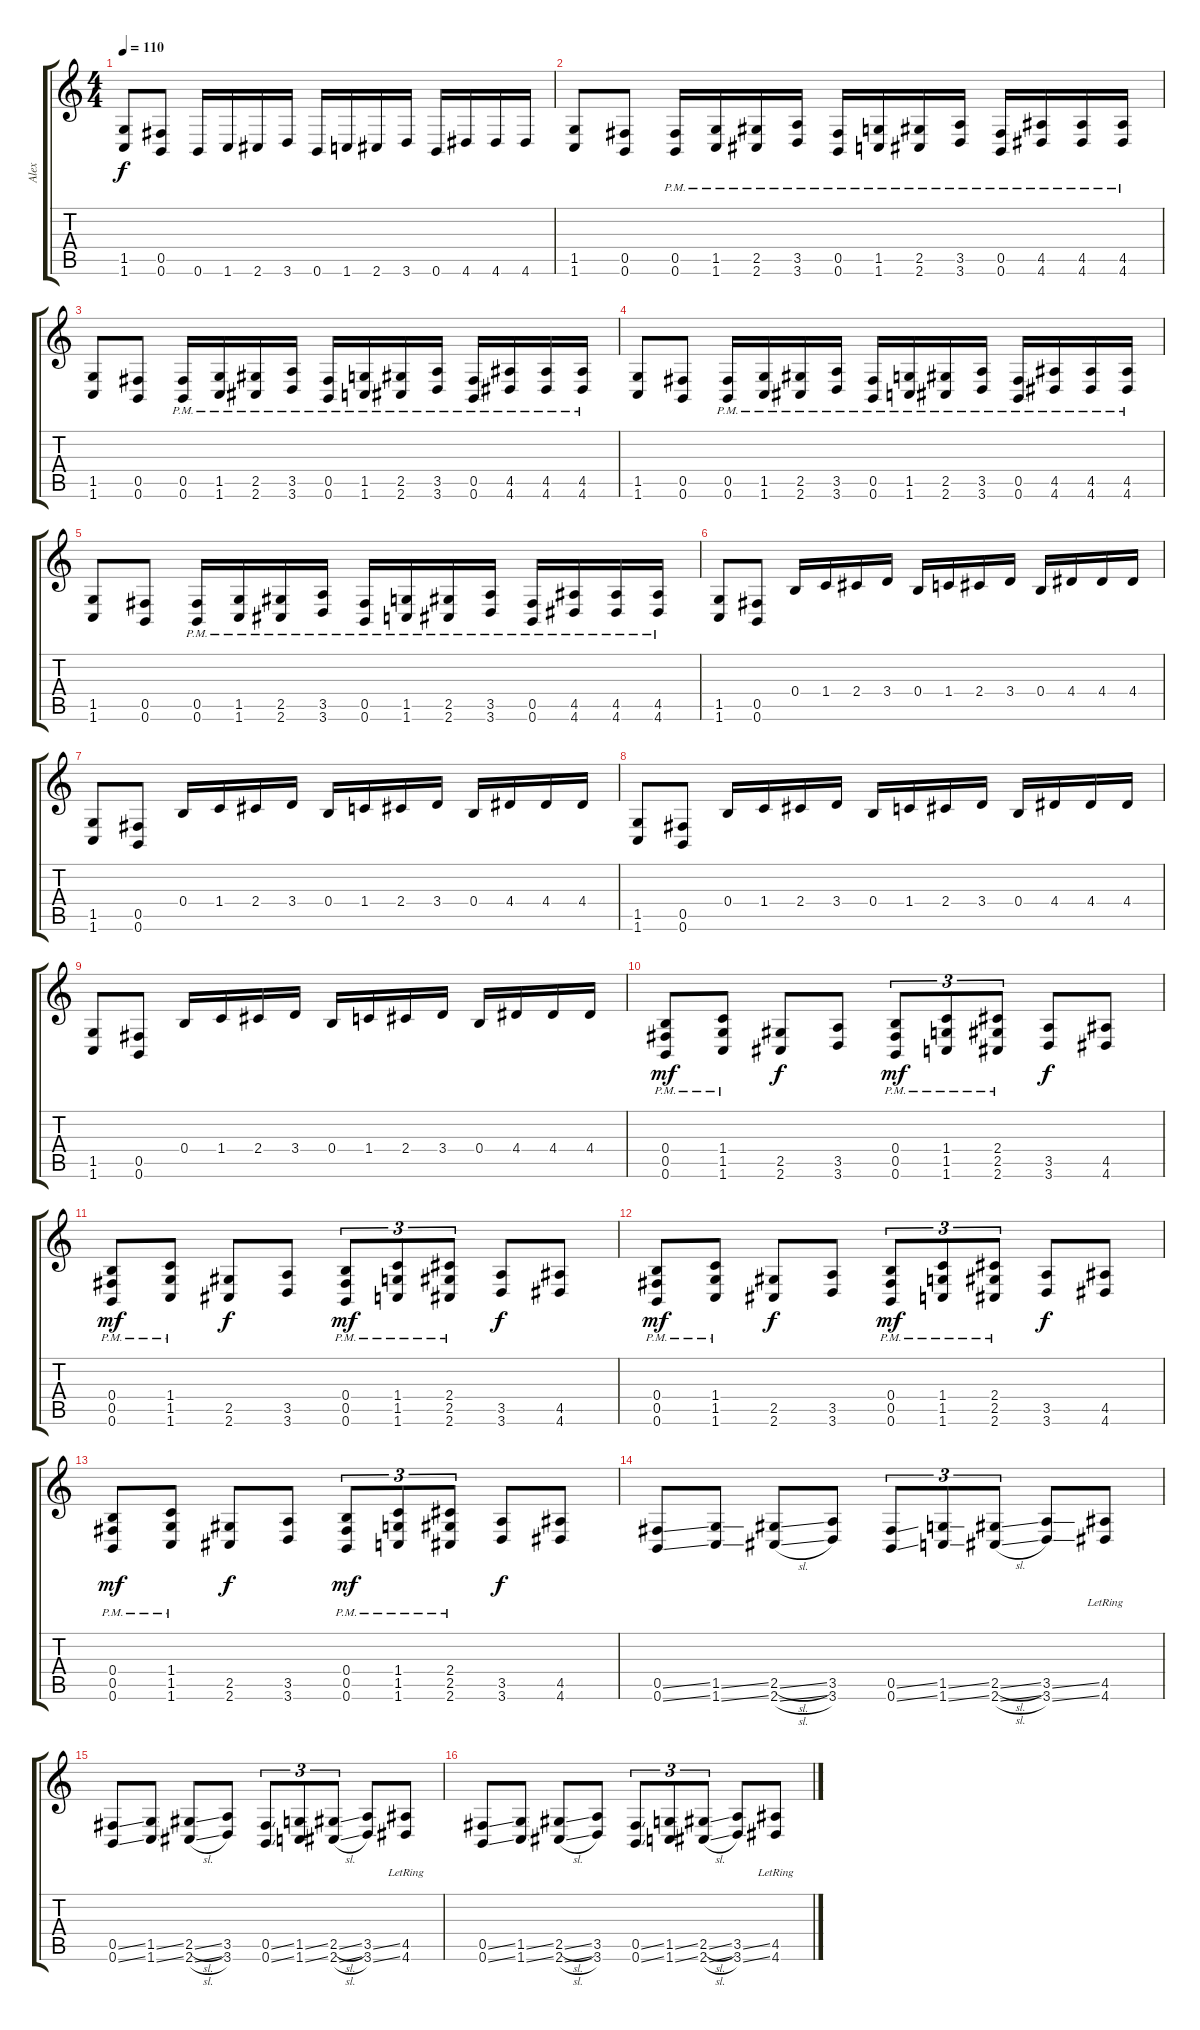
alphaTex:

\track ("Alex" "Alex") {instrument overdrivenguitar}
\staff {score tabs}
\tuning (Db4 Ab3 E3 B2 Gb2 B1) {hide}
\ts (4 4)
\tempo 110
\clef g2
\ks c
(1.5 1.6).8{dy f} (0.5 0.6).8 0.6.16 1.6.16 2.6.16 3.6.16 0.6.16 1.6.16 2.6.16 3.6.16 0.6.16 4.6.16 4.6.16 4.6.16 |
(1.5 1.6).8 (0.5 0.6).8 (0.5{pm} 0.6{pm}).16 (1.5{pm} 1.6{pm}).16 (2.5{pm} 2.6{pm}).16 (3.5{pm} 3.6{pm}).16 (0.5{pm} 0.6{pm}).16 (1.5{pm} 1.6{pm}).16 (2.5{pm} 2.6{pm}).16 (3.5{pm} 3.6{pm}).16 (0.5{pm} 0.6{pm}).16 (4.5{pm} 4.6{pm}).16 (4.5{pm} 4.6{pm}).16 (4.5{pm} 4.6{pm}).16 |
(1.5 1.6).8 (0.5 0.6).8 (0.5{pm} 0.6{pm}).16 (1.5{pm} 1.6{pm}).16 (2.5{pm} 2.6{pm}).16 (3.5{pm} 3.6{pm}).16 (0.5{pm} 0.6{pm}).16 (1.5{pm} 1.6{pm}).16 (2.5{pm} 2.6{pm}).16 (3.5{pm} 3.6{pm}).16 (0.5{pm} 0.6{pm}).16 (4.5{pm} 4.6{pm}).16 (4.5{pm} 4.6{pm}).16 (4.5{pm} 4.6{pm}).16 |
(1.5 1.6).8 (0.5 0.6).8 (0.5{pm} 0.6{pm}).16 (1.5{pm} 1.6{pm}).16 (2.5{pm} 2.6{pm}).16 (3.5{pm} 3.6{pm}).16 (0.5{pm} 0.6{pm}).16 (1.5{pm} 1.6{pm}).16 (2.5{pm} 2.6{pm}).16 (3.5{pm} 3.6{pm}).16 (0.5{pm} 0.6{pm}).16 (4.5{pm} 4.6{pm}).16 (4.5{pm} 4.6{pm}).16 (4.5{pm} 4.6{pm}).16 |
(1.5 1.6).8 (0.5 0.6).8 (0.5{pm} 0.6{pm}).16 (1.5{pm} 1.6{pm}).16 (2.5{pm} 2.6{pm}).16 (3.5{pm} 3.6{pm}).16 (0.5{pm} 0.6{pm}).16 (1.5{pm} 1.6{pm}).16 (2.5{pm} 2.6{pm}).16 (3.5{pm} 3.6{pm}).16 (0.5{pm} 0.6{pm}).16 (4.5{pm} 4.6{pm}).16 (4.5{pm} 4.6{pm}).16 (4.5{pm} 4.6{pm}).16 |
(1.5 1.6).8 (0.5 0.6).8 0.4.16 1.4.16 2.4.16 3.4.16 0.4.16 1.4.16 2.4.16 3.4.16 0.4.16 4.4.16 4.4.16 4.4.16 |
(1.5 1.6).8 (0.5 0.6).8 0.4.16 1.4.16 2.4.16 3.4.16 0.4.16 1.4.16 2.4.16 3.4.16 0.4.16 4.4.16 4.4.16 4.4.16 |
(1.5 1.6).8 (0.5 0.6).8 0.4.16 1.4.16 2.4.16 3.4.16 0.4.16 1.4.16 2.4.16 3.4.16 0.4.16 4.4.16 4.4.16 4.4.16 |
(1.5 1.6).8 (0.5 0.6).8 0.4.16 1.4.16 2.4.16 3.4.16 0.4.16 1.4.16 2.4.16 3.4.16 0.4.16 4.4.16 4.4.16 4.4.16 |
(0.4{pm} 0.5{pm} 0.6).8{dy mf} (1.4{pm} 1.5{pm} 1.6).8 (2.5 2.6).8{dy f} (3.5 3.6).8 (0.4{pm} 0.5{pm} 0.6).8{tu (3 2) dy mf} (1.4{pm} 1.5{pm} 1.6).8{tu (3 2)} (2.4{pm} 2.5{pm} 2.6).8{tu (3 2)} (3.5 3.6).8{dy f} (4.5 4.6).8 |
(0.4{pm} 0.5{pm} 0.6).8{dy mf} (1.4{pm} 1.5{pm} 1.6).8 (2.5 2.6).8{dy f} (3.5 3.6).8 (0.4{pm} 0.5{pm} 0.6).8{tu (3 2) dy mf} (1.4{pm} 1.5{pm} 1.6).8{tu (3 2)} (2.4{pm} 2.5{pm} 2.6).8{tu (3 2)} (3.5 3.6).8{dy f} (4.5 4.6).8 |
(0.4{pm} 0.5{pm} 0.6).8{dy mf} (1.4{pm} 1.5{pm} 1.6).8 (2.5 2.6).8{dy f} (3.5 3.6).8 (0.4{pm} 0.5{pm} 0.6).8{tu (3 2) dy mf} (1.4{pm} 1.5{pm} 1.6).8{tu (3 2)} (2.4{pm} 2.5{pm} 2.6).8{tu (3 2)} (3.5 3.6).8{dy f} (4.5 4.6).8 |
(0.4{pm} 0.5{pm} 0.6).8{dy mf} (1.4{pm} 1.5{pm} 1.6).8 (2.5 2.6).8{dy f} (3.5 3.6).8 (0.4{pm} 0.5{pm} 0.6).8{tu (3 2) dy mf} (1.4{pm} 1.5{pm} 1.6).8{tu (3 2)} (2.4{pm} 2.5{pm} 2.6).8{tu (3 2)} (3.5 3.6).8{dy f} (4.5 4.6).8 |
(0.5{ss} 0.6{ss}).8 (1.5{ss} 1.6{ss}).8 (2.5{sl} 2.6{sl}).8 (3.5 3.6).8 (0.5{ss} 0.6{ss}).8{tu (3 2)} (1.5{ss} 1.6{ss}).8{tu (3 2)} (2.5{sl} 2.6{sl}).8{tu (3 2)} (3.5{ss} 3.6{ss}).8 (4.5{lr} 4.6{lr}).8 |
(0.5{ss} 0.6{ss}).8 (1.5{ss} 1.6{ss}).8 (2.5{sl} 2.6{sl}).8 (3.5 3.6).8 (0.5{ss} 0.6{ss}).8{tu (3 2)} (1.5{ss} 1.6{ss}).8{tu (3 2)} (2.5{sl} 2.6{sl}).8{tu (3 2)} (3.5{ss} 3.6{ss}).8 (4.5{lr} 4.6{lr}).8 |
(0.5{ss} 0.6{ss}).8 (1.5{ss} 1.6{ss}).8 (2.5{sl} 2.6{sl}).8 (3.5 3.6).8 (0.5{ss} 0.6{ss}).8{tu (3 2)} (1.5{ss} 1.6{ss}).8{tu (3 2)} (2.5{sl} 2.6{sl}).8{tu (3 2)} (3.5{ss} 3.6{ss}).8 (4.5{lr} 4.6{lr}).8
